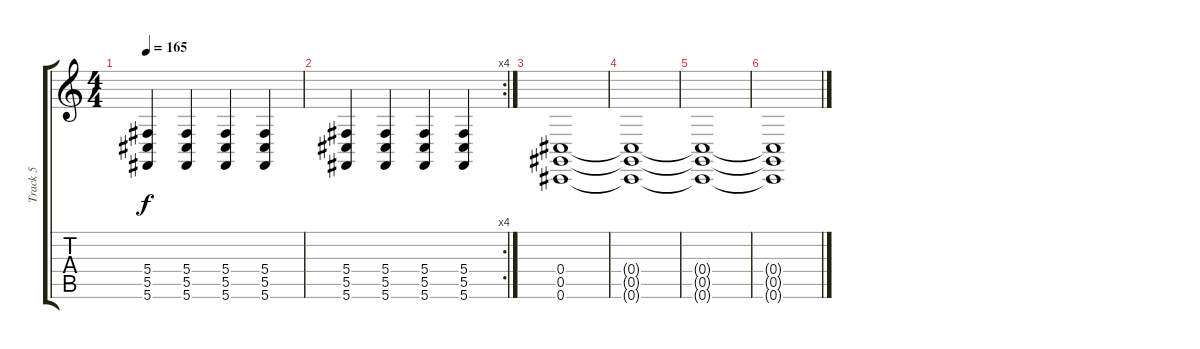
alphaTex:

\track ("Track 5" "Track 5") {instrument cello}
\staff {score tabs}
\tuning (Eb4 Bb3 Gb3 Db3 Ab2 Db2) {hide}
\ts (4 4)
\tempo 165
\clef g2
\ks c
(5.4 5.5 5.6).4{dy f} (5.4 5.5 5.6).4 (5.4 5.5 5.6).4 (5.4 5.5 5.6).4 |
\rc 4
(5.4 5.5 5.6).4 (5.4 5.5 5.6).4 (5.4 5.5 5.6).4 (5.4 5.5 5.6).4 |
(0.4 0.5 0.6).1 |
(0.4{t} 0.5{t} 0.6{t}).1 |
(0.4{t} 0.5{t} 0.6{t}).1 |
(0.4{t} 0.5{t} 0.6{t}).1
